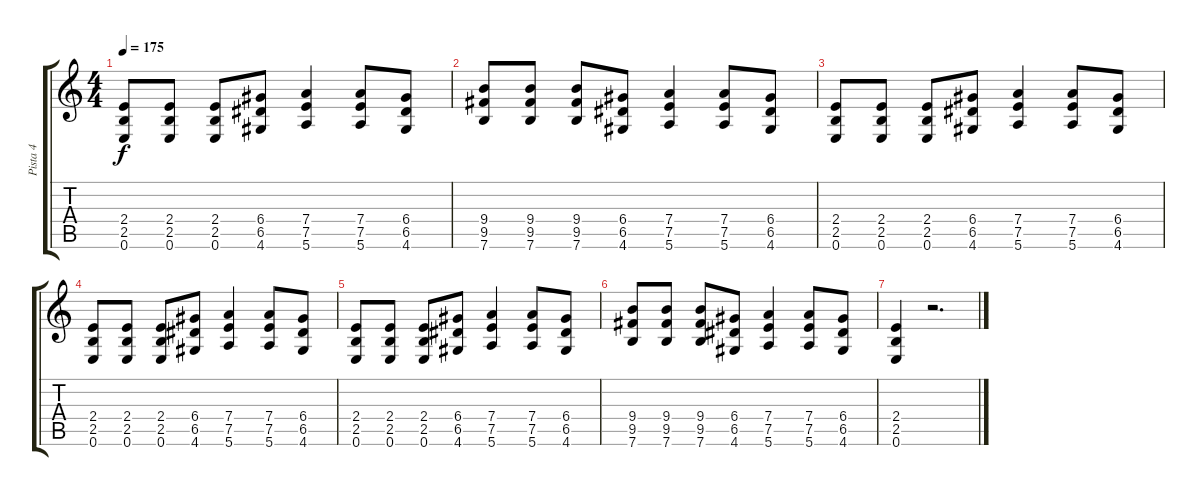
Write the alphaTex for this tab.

\track ("Pista 4" "Pista 4") {instrument distortionguitar}
\staff {score tabs}
\tuning (E4 B3 G3 D3 A2 E2) {hide}
\ts (4 4)
\tempo 175
\clef g2
\ks c
(2.4 2.5 0.6).8{dy f} (2.4 2.5 0.6).8 (2.4 2.5 0.6).8 (6.4 6.5 4.6).8 (7.4 7.5 5.6).4 (7.4 7.5 5.6).8 (6.4 6.5 4.6).8 |
(9.4 9.5 7.6).8 (9.4 9.5 7.6).8 (9.4 9.5 7.6).8 (6.4 6.5 4.6).8 (7.4 7.5 5.6).4 (7.4 7.5 5.6).8 (6.4 6.5 4.6).8 |
(2.4 2.5 0.6).8 (2.4 2.5 0.6).8 (2.4 2.5 0.6).8 (6.4 6.5 4.6).8 (7.4 7.5 5.6).4 (7.4 7.5 5.6).8 (6.4 6.5 4.6).8 |
(2.4 2.5 0.6).8 (2.4 2.5 0.6).8 (2.4 2.5 0.6).8 (6.4 6.5 4.6).8 (7.4 7.5 5.6).4 (7.4 7.5 5.6).8 (6.4 6.5 4.6).8 |
(2.4 2.5 0.6).8 (2.4 2.5 0.6).8 (2.4 2.5 0.6).8 (6.4 6.5 4.6).8 (7.4 7.5 5.6).4 (7.4 7.5 5.6).8 (6.4 6.5 4.6).8 |
(9.4 9.5 7.6).8 (9.4 9.5 7.6).8 (9.4 9.5 7.6).8 (6.4 6.5 4.6).8 (7.4 7.5 5.6).4 (7.4 7.5 5.6).8 (6.4 6.5 4.6).8 |
(2.4 2.5 0.6).4 r.2{d}
